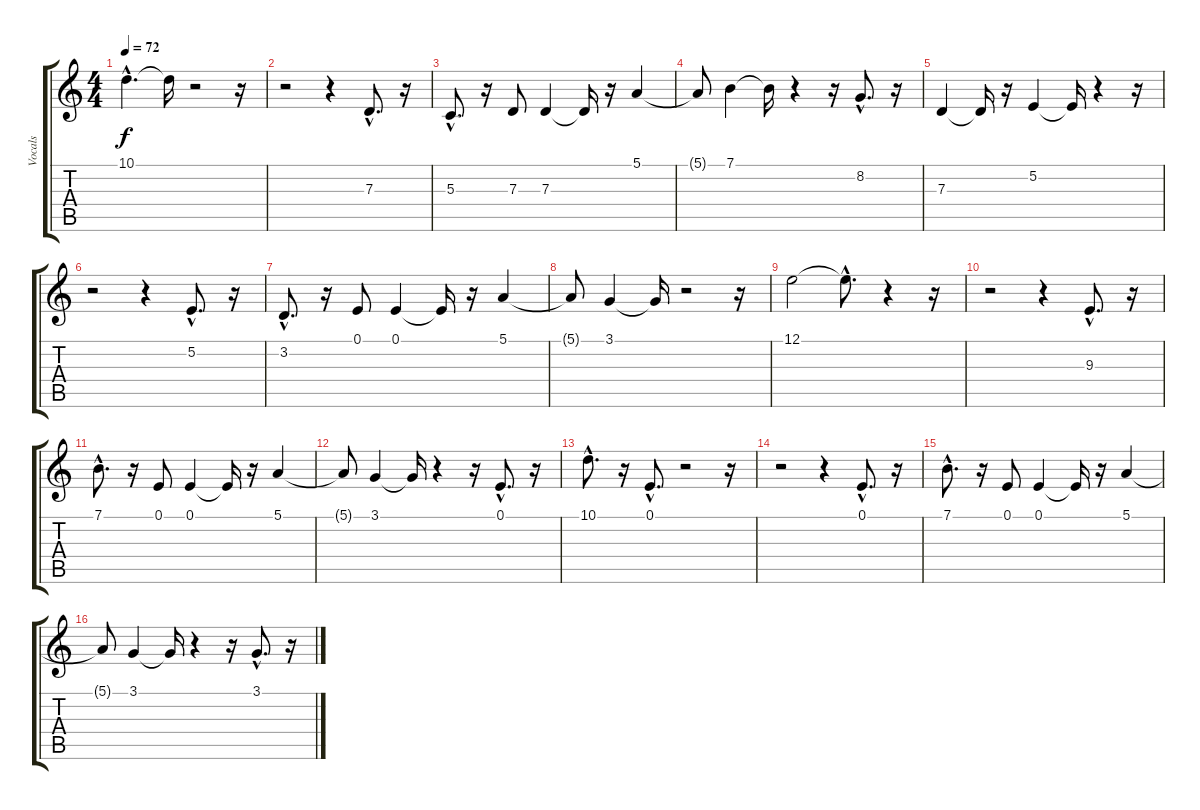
\track ("Vocals" "Vocals") {instrument voiceoohs}
\staff {score tabs}
\tuning (E4 B3 G3 D3 A2 E2) {hide}
\ts (4 4)
\tempo 72
\clef g2
\ks c
10.1{hac}.4{d dy f} 10.1{t}.16 r.2 r.16 |
r.2 r.4 7.3{hac}.8{d} r.16 |
5.3{hac}.8{d} r.16 7.3.8 7.3.4 7.3{t}.16 r.16 5.1.4 |
5.1{t}.8 7.1.4 7.1{t}.16 r.4 r.16 8.2{hac}.8{d} r.16 |
7.3.4 7.3{t}.16 r.16 5.2.4 5.2{t}.16 r.4 r.16 |
r.2 r.4 5.2{hac}.8{d} r.16 |
3.2{hac}.8{d} r.16 0.1.8 0.1.4 0.1{t}.16 r.16 5.1.4 |
5.1{t}.8 3.1.4 3.1{t}.16 r.2 r.16 |
12.1.2 12.1{hac t}.8{d} r.4 r.16 |
r.2 r.4 9.3{hac}.8{d} r.16 |
7.1{hac}.8{d} r.16 0.1.8 0.1.4 0.1{t}.16 r.16 5.1.4 |
5.1{t}.8 3.1.4 3.1{t}.16 r.4 r.16 0.1{hac}.8{d} r.16 |
10.1{hac}.8{d} r.16 0.1{hac}.8{d} r.2 r.16 |
r.2 r.4 0.1{hac}.8{d} r.16 |
7.1{hac}.8{d} r.16 0.1.8 0.1.4 0.1{t}.16 r.16 5.1.4 |
5.1{t}.8 3.1.4 3.1{t}.16 r.4 r.16 3.1{hac}.8{d} r.16
